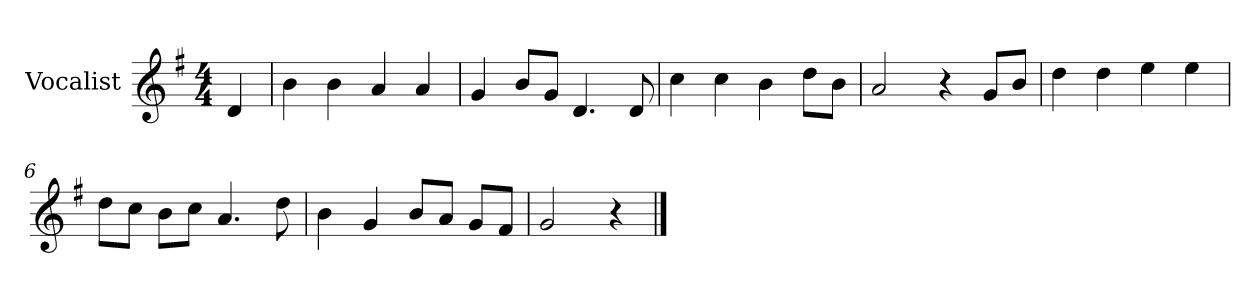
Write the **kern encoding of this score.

**kern
*part1
*staff1
*I"Vocalist
*k[f#]
*G:
*M4/4
=
4d
=1
4b
4b
4a
4a
=2
4g
8bL
8gJ
4.d
8d
=3
4cc
4cc
4b
8ddL
8bJ
=4
2a
4r
8gL
8bJ
=5
4dd
4dd
4ee
4ee
=6
8ddL
8ccJ
8bL
8ccJ
4.a
8dd
=7
4b
4g
8bL
8aJ
8gL
8f#J
=8
2g
4r
==
*-
